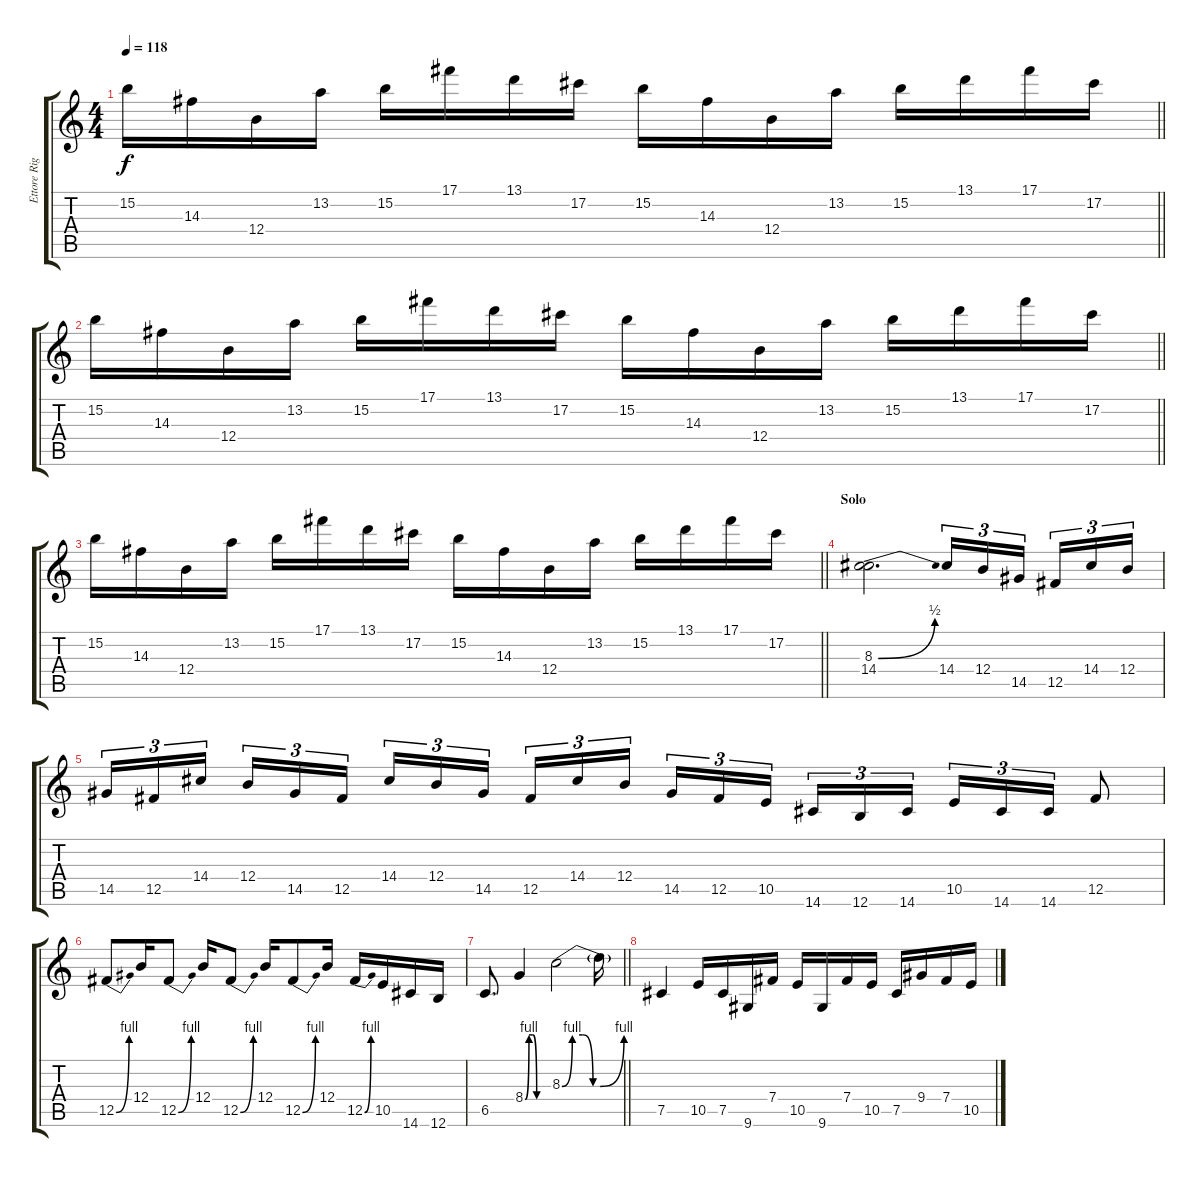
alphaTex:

\track ("Ettore Rigotti" "Ettore Rig") {instrument lead2sawtooth}
\staff {score tabs}
\tuning (Db5 Ab4 E4 B3 Gb3 B2) {hide}
\ts (4 4)
\tempo 118
\clef g2
\barLineRight lightlight
\ks c
15.2.16{dy f} 14.3.16 12.4.16 13.2.16 15.2.16 17.1.16 13.1.16 17.2.16 15.2.16 14.3.16 12.4.16 13.2.16 15.2.16 13.1.16 17.1.16 17.2.16 |
\barLineRight lightlight
15.2.16 14.3.16 12.4.16 13.2.16 15.2.16 17.1.16 13.1.16 17.2.16 15.2.16 14.3.16 12.4.16 13.2.16 15.2.16 13.1.16 17.1.16 17.2.16 |
\barLineRight lightlight
15.2.16 14.3.16 12.4.16 13.2.16 15.2.16 17.1.16 13.1.16 17.2.16 15.2.16 14.3.16 12.4.16 13.2.16 15.2.16 13.1.16 17.1.16 17.2.16 |
\section ("" "Solo")
(8.3{be (bend 0 0 60 2)} 14.4).2{d} 14.4.16{tu (3 2)} 12.4.16{tu (3 2)} 14.5.16{tu (3 2) beam splitsecondary} 12.5.16{tu (3 2)} 14.4.16{tu (3 2)} 12.4.16{tu (3 2)} |
14.5.16{tu (3 2)} 12.5.16{tu (3 2)} 14.4.16{tu (3 2) beam splitsecondary} 12.4.16{tu (3 2)} 14.5.16{tu (3 2)} 12.5.16{tu (3 2)} 14.4.16{tu (3 2)} 12.4.16{tu (3 2)} 14.5.16{tu (3 2) beam splitsecondary} 12.5.16{tu (3 2)} 14.4.16{tu (3 2)} 12.4.16{tu (3 2)} 14.5.16{tu (3 2)} 12.5.16{tu (3 2)} 10.5.16{tu (3 2) beam splitsecondary} 14.6.16{tu (3 2)} 12.6.16{tu (3 2)} 14.6.16{tu (3 2)} 10.5.16{tu (3 2)} 14.6.16{tu (3 2)} 14.6.16{tu (3 2)} 12.5.8 |
12.5{be (bend 0 0 60 4)}.8 12.4.16 12.5{be (bend 0 0 60 4)}.8 12.4.16 12.5{be (bend 0 0 60 4)}.8 12.4.16 12.5{be (bend 0 0 60 4)}.8 12.4.16 12.5{be (bend 0 0 60 4)}.16 10.5.16 14.6.16 12.6.16 |
\barLineRight lightlight
6.5.8{d} 8.4{be (custom 0 0 10 4 20 4 30 0 60 0)}.4 8.3{be (custom 0 0 10 4 20 4 30 0 37 0 60 4)}.2 8.3{t}.16 |
7.5.4 10.5.16 7.5.16 9.6.16 7.4.16 10.5.16 9.6.16 7.4.16 10.5.16 7.5.16 9.4.16 7.4.16 10.5.16
